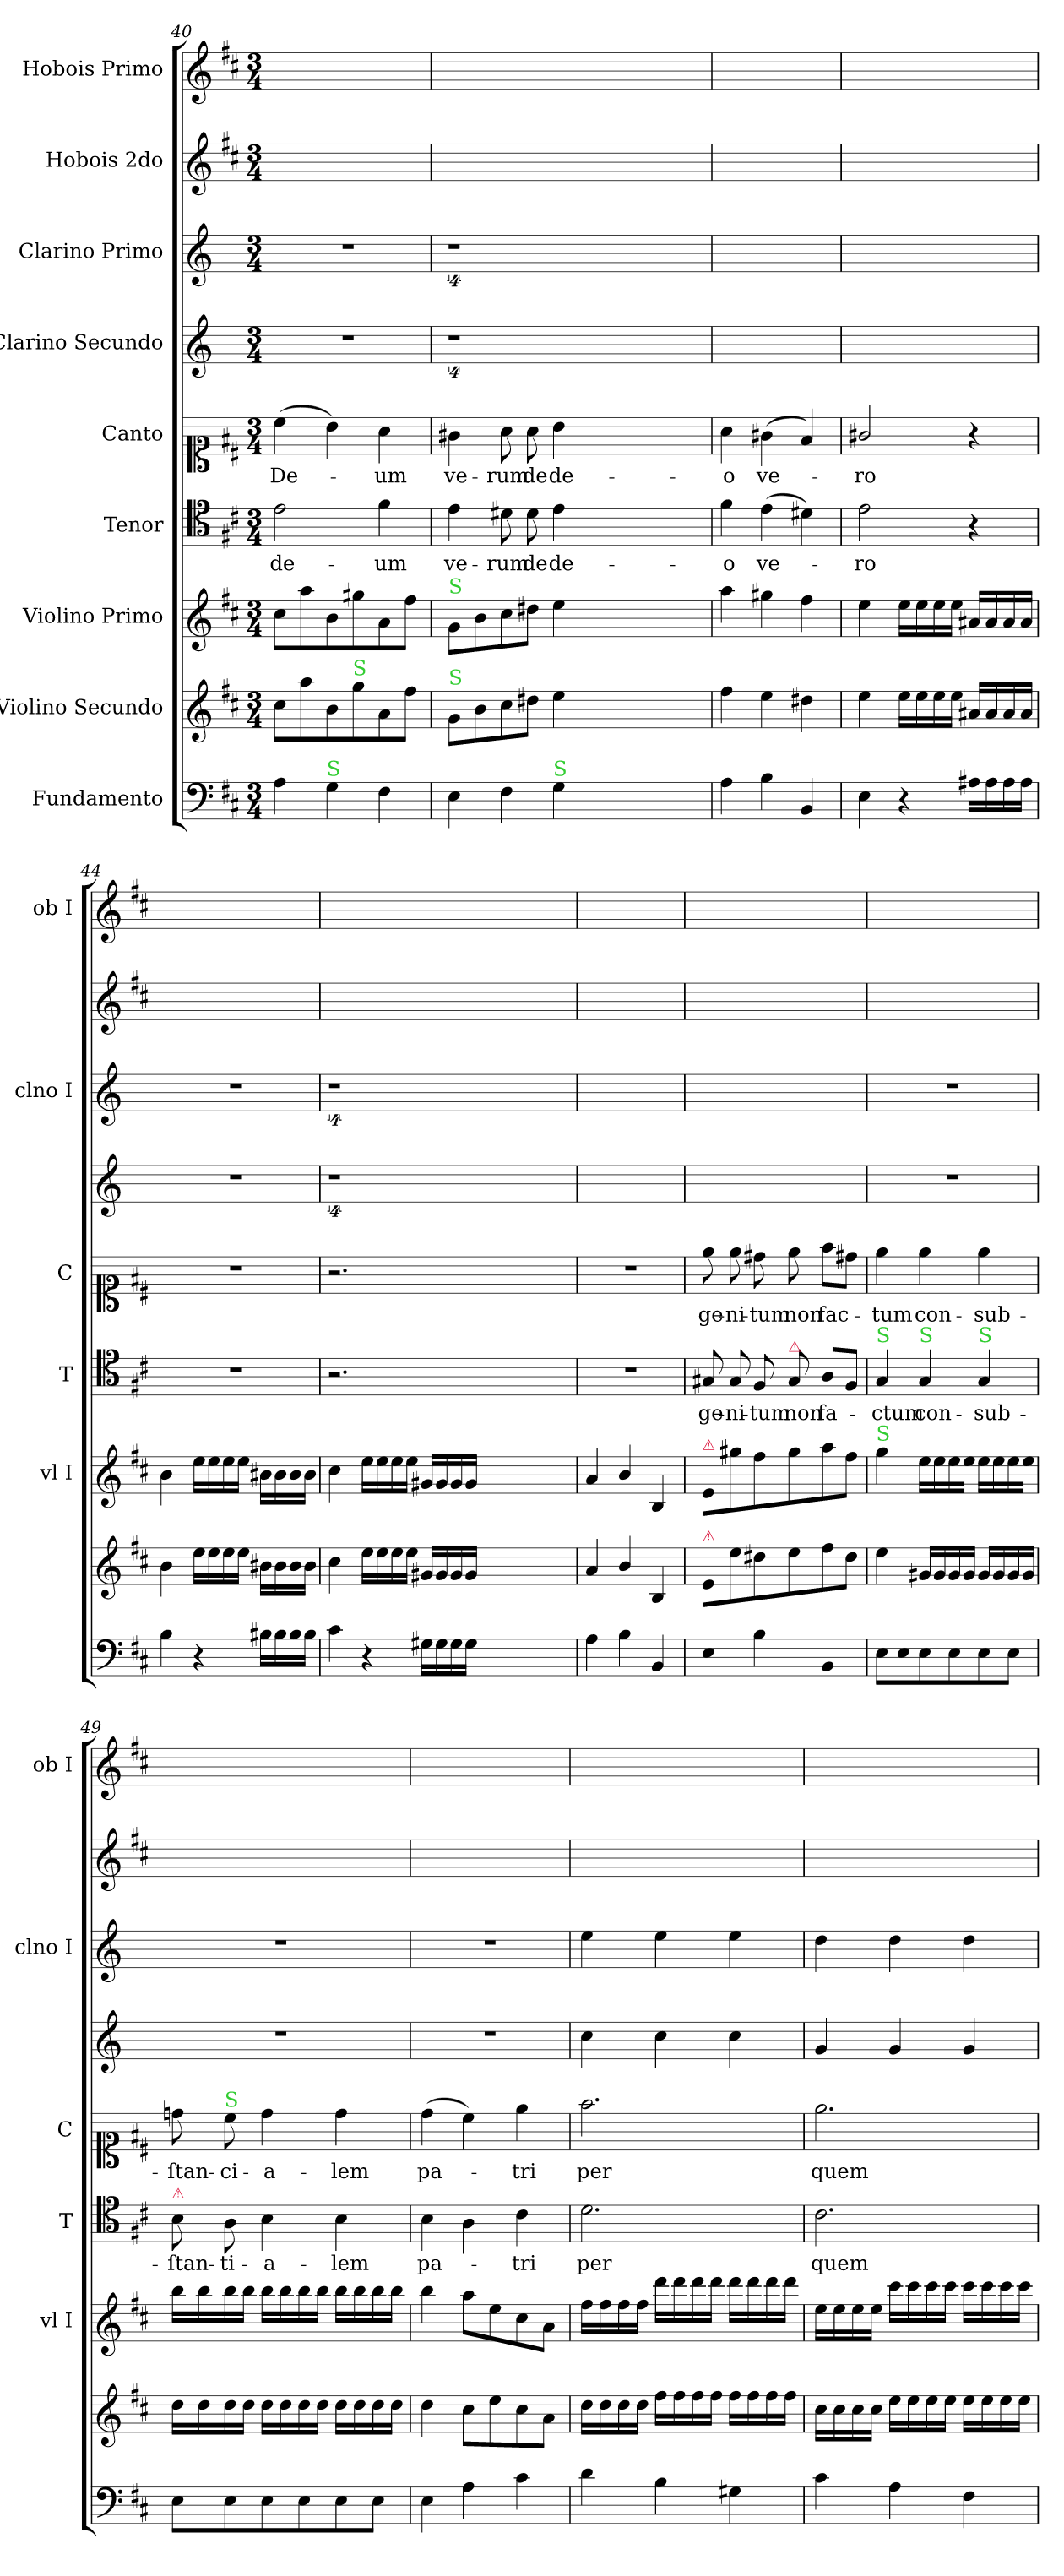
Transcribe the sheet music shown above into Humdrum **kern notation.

**kern	**kern	**kern	**kern	**text	**kern	**text	**kern	**kern	**kern	**kern
*part9	*part8	*part7	*part6	*part6	*part5	*part5	*part4	*part3	*part2	*part1
*staff9	*staff8	*staff7	*staff6	*staff6	*staff5	*staff5	*staff4	*staff3	*staff2	*staff1
*I"Fundamento	*I"Violino Secundo	*I"Violino Primo	*I"Tenor	*	*I"Canto	*	*I"Clarino Secundo	*I"Clarino Primo	*I"Hobois 2do	*I"Hobois Primo
*	*	*I'vl I	*I'T	*	*I'C	*	*	*I'clno I	*	*I'ob I
*clefF4	*clefG2	*clefG2	*clefC4	*	*clefC1	*	*clefG2	*clefG2	*clefG2	*clefG2
*	*	*	*	*	*	*	*ITrd-1c-2	*ITrd-1c-2	*	*
*k[f#c#]	*k[f#c#]	*k[f#c#]	*k[f#c#]	*	*k[f#c#]	*	*k[f#c#]	*k[f#c#]	*k[f#c#]	*k[f#c#]
*M3/4	*M3/4	*M3/4	*M3/4	*	*M3/4	*	*M3/4	*M3/4	*M3/4	*M3/4
=40	=40	=40	=40	=40	=40	=40	=40	=40	=40	=40
4A\	8cc#\L	8cc#\L	2e\	de-	(>4cc#\	De-	2.r	2.r	2.ryy	2.ryy
.	8aa\	8aa\	.	.	.	.	.	.	.	.
!LO:TX:a:color=limegreen:t=S	!	!	!	!	!	!	!	!	!	!
4G\	8b\	8b\	.	.	4b\)	.	.	.	.	.
!	!LO:TX:a:color=limegreen:t=S	!	!	!	!	!	!	!	!	!
.	8gg\	8gg#X\	.	.	.	.	.	.	.	.
4F#\	8a\	8a\	4f#\	-um	4a\	-um	.	.	.	.
.	8ff#\J	8ff#\J	.	.	.	.	.	.	.	.
=41	=41	=41	=41	=41	=41	=41	=41	=41	=41	=41
!	!	!LO:TX:a:color=limegreen:t=S	!	!	!	!	!	!	!	!
!	!LO:TX:a:color=limegreen:t=S	!	!	!	!	!	!	!	!	!
4E\	8g\L	8g\L	4e\	ve-	4g#X\	ve-	4%9r	4%9r	2.ryy	2.ryy
.	8b\	8b\	.	.	.	.	.	.	.	.
4F#\	8cc#\	8cc#\	8d#X\	-rum	8a\	-rum	.	.	.	.
.	8dd#X\J	8dd#X\J	8d#\	de	8a\	de	.	.	.	.
!LO:TX:a:color=limegreen:t=S	!	!	!	!	!	!	!	!	!	!
4G\	4ee\	4ee\	4e\	de-	4b\	de-	.	.	.	.
1.ryy	1.ryy	1.ryy	1.ryy	.	1.ryy	.	.	.	1.ryy	1.ryy
=42	=42	=42	=42	=42	=42	=42	=42	=42	=42	=42
4A\	4ff#\	4aa\	4f#\	-o	4a\	-o	2.ryy	2.ryy	2.ryy	2.ryy
4B\	4ee\	4gg#X\	(>4e\	ve-	(>4g#X\	ve-	.	.	.	.
4BB/	4dd#X\	4ff#\	4d#X\)	.	4f#/)	.	.	.	.	.
=43	=43	=43	=43	=43	=43	=43	=43	=43	=43	=43
4E\	4ee\	4ee\	2e\	-ro	2g#X/	-ro	2.ryy	2.ryy	2.ryy	2.ryy
4r	16ee\LL	16ee\LL	.	.	.	.	.	.	.	.
.	16ee\	16ee\	.	.	.	.	.	.	.	.
.	16ee\	16ee\	.	.	.	.	.	.	.	.
.	16ee\JJ	16ee\JJ	.	.	.	.	.	.	.	.
16A#X\LL	16a#X/LL	16a#X/LL	4r	.	4r	.	.	.	.	.
16A#\	16a#/	16a#/	.	.	.	.	.	.	.	.
16A#\	16a#/	16a#/	.	.	.	.	.	.	.	.
16A#\JJ	16a#/JJ	16a#/JJ	.	.	.	.	.	.	.	.
=44	=44	=44	=44	=44	=44	=44	=44	=44	=44	=44
4B\	4b\	4b\	2.r	.	2.r	.	2.r	2.r	2.ryy	2.ryy
4r	16ee\LL	16ee\LL	.	.	.	.	.	.	.	.
.	16ee\	16ee\	.	.	.	.	.	.	.	.
.	16ee\	16ee\	.	.	.	.	.	.	.	.
.	16ee\JJ	16ee\JJ	.	.	.	.	.	.	.	.
16B#X\LL	16b#X\LL	16b#X\LL	.	.	.	.	.	.	.	.
16B#\	16b#\	16b#\	.	.	.	.	.	.	.	.
16B#\	16b#\	16b#\	.	.	.	.	.	.	.	.
16B#\JJ	16b#\JJ	16b#\JJ	.	.	.	.	.	.	.	.
=45	=45	=45	=45	=45	=45	=45	=45	=45	=45	=45
4c#\	4cc#\	4cc#\	2.r	.	2.r	.	4%9r	4%9r	2.ryy	2.ryy
4r	16ee\LL	16ee\LL	.	.	.	.	.	.	.	.
.	16ee\	16ee\	.	.	.	.	.	.	.	.
.	16ee\	16ee\	.	.	.	.	.	.	.	.
.	16ee\JJ	16ee\JJ	.	.	.	.	.	.	.	.
16G#X\LL	16g#X/LL	16g#X/LL	.	.	.	.	.	.	.	.
16G#\	16g#/	16g#/	.	.	.	.	.	.	.	.
16G#\	16g#/	16g#/	.	.	.	.	.	.	.	.
16G#\JJ	16g#/JJ	16g#/JJ	.	.	.	.	.	.	.	.
1.ryy	1.ryy	1.ryy	1.ryy	.	1.ryy	.	.	.	1.ryy	1.ryy
=46	=46	=46	=46	=46	=46	=46	=46	=46	=46	=46
4A\	4a/	4a/	2.r	.	2.r	.	2.ryy	2.ryy	2.ryy	2.ryy
4B\	4b/	4b/	.	.	.	.	.	.	.	.
4BB/	4B/	4B/	.	.	.	.	.	.	.	.
=47	=47	=47	=47	=47	=47	=47	=47	=47	=47	=47
!	!	!LO:TX:a:color=crimson:t=⚠	!	!	!	!	!	!	!	!
!	!LO:TX:a:color=crimson:t=⚠	!	!	!	!	!	!	!	!	!
4E\	8e/L	8e/L	8G#X/	ge-	8ee\	ge-	2.ryy	2.ryy	2.ryy	2.ryy
.	8ee\	8gg#X\	8G#/	-ni-	8ee\	-ni-	.	.	.	.
4B\	8dd#X\	8ff#\	8F#/	-tum	8dd#X\	-tum	.	.	.	.
!	!	!	!LO:TX:a:color=crimson:t=⚠	!	!	!	!	!	!	!
.	8ee\	8gg#\	8G#/	non	8ee\	non	.	.	.	.
4BB/	8ff#\	8aa\	8A/L	fa-	8ff#\L	fac-	.	.	.	.
.	8dd#\J	8ff#\J	8F#/J	.	8dd#X\J	.	.	.	.	.
=48	=48	=48	=48	=48	=48	=48	=48	=48	=48	=48
!	!	!	!LO:TX:a:color=limegreen:t=S	!	!	!	!	!	!	!
!	!	!LO:TX:a:color=limegreen:t=S	!	!	!	!	!	!	!	!
8E\L	4ee\	4gg\	4G/	-ctum	4ee\	-tum	2.r	2.r	2.ryy	2.ryy
8E\	.	.	.	.	.	.	.	.	.	.
!	!	!	!LO:TX:a:color=limegreen:t=S	!	!	!	!	!	!	!
8E\	16g#X/LL	16ee\LL	4G/	con-	4ee\	con-	.	.	.	.
.	16g#/	16ee\	.	.	.	.	.	.	.	.
8E\	16g#/	16ee\	.	.	.	.	.	.	.	.
.	16g#/JJ	16ee\JJ	.	.	.	.	.	.	.	.
!	!	!	!LO:TX:a:color=limegreen:t=S	!	!	!	!	!	!	!
8E\	16g#/LL	16ee\LL	4G/	-sub-	4ee\	-sub-	.	.	.	.
.	16g#/	16ee\	.	.	.	.	.	.	.	.
8E\J	16g#/	16ee\	.	.	.	.	.	.	.	.
.	16g#/JJ	16ee\JJ	.	.	.	.	.	.	.	.
=49	=49	=49	=49	=49	=49	=49	=49	=49	=49	=49
!	!	!	!LO:TX:a:color=crimson:t=⚠	!	!	!	!	!	!	!
8E\L	16dd\LL	16bb\LL	8B\	-ſtan-	8ddn\	-ſtan-	2.r	2.r	2.ryy	2.ryy
.	16dd\	16bb\	.	.	.	.	.	.	.	.
!	!	!	!	!	!LO:TX:a:color=limegreen:t=S	!	!	!	!	!
8E\	16dd\	16bb\	8A\	-ti-	8cc#\	-ci-	.	.	.	.
.	16dd\JJ	16bb\JJ	.	.	.	.	.	.	.	.
8E\	16dd\LL	16bb\LL	4B\	-a-	4dd\	-a-	.	.	.	.
.	16dd\	16bb\	.	.	.	.	.	.	.	.
8E\	16dd\	16bb\	.	.	.	.	.	.	.	.
.	16dd\JJ	16bb\JJ	.	.	.	.	.	.	.	.
8E\	16dd\LL	16bb\LL	4B\	-lem	4dd\	-lem	.	.	.	.
.	16dd\	16bb\	.	.	.	.	.	.	.	.
8E\J	16dd\	16bb\	.	.	.	.	.	.	.	.
.	16dd\JJ	16bb\JJ	.	.	.	.	.	.	.	.
=50	=50	=50	=50	=50	=50	=50	=50	=50	=50	=50
4E\	4dd\	4bb\	4B\	pa-	(>4dd\	pa-	2.r	2.r	2.ryy	2.ryy
4A\	8cc#\L	8aa\L	4A\	.	4cc#\)	.	.	.	.	.
.	8ee\	8ee\	.	.	.	.	.	.	.	.
4c#\	8cc#\	8cc#\	4c#\	-tri	4ee\	-tri	.	.	.	.
.	8a\J	8a\J	.	.	.	.	.	.	.	.
=51	=51	=51	=51	=51	=51	=51	=51	=51	=51	=51
4d\	16dd\LL	16ff#\LL	2.d\	per	2.ff#\	per	4dd\	4ff#\	2.ryy	2.ryy
.	16dd\	16ff#\	.	.	.	.	.	.	.	.
.	16dd\	16ff#\	.	.	.	.	.	.	.	.
.	16dd\JJ	16ff#\JJ	.	.	.	.	.	.	.	.
4B\	16ff#\LL	16ddd\LL	.	.	.	.	4dd\	4ff#\	.	.
.	16ff#\	16ddd\	.	.	.	.	.	.	.	.
.	16ff#\	16ddd\	.	.	.	.	.	.	.	.
.	16ff#\JJ	16ddd\JJ	.	.	.	.	.	.	.	.
4G#X\	16ff#\LL	16ddd\LL	.	.	.	.	4dd\	4ff#\	.	.
.	16ff#\	16ddd\	.	.	.	.	.	.	.	.
.	16ff#\	16ddd\	.	.	.	.	.	.	.	.
.	16ff#\JJ	16ddd\JJ	.	.	.	.	.	.	.	.
=52	=52	=52	=52	=52	=52	=52	=52	=52	=52	=52
4c#\	16cc#\LL	16ee\LL	2.c#\	quem	2.ee\	quem	4a/	4ee\	2.ryy	2.ryy
.	16cc#\	16ee\	.	.	.	.	.	.	.	.
.	16cc#\	16ee\	.	.	.	.	.	.	.	.
.	16cc#\JJ	16ee\JJ	.	.	.	.	.	.	.	.
4A\	16ee\LL	16ccc#\LL	.	.	.	.	4a/	4ee\	.	.
.	16ee\	16ccc#\	.	.	.	.	.	.	.	.
.	16ee\	16ccc#\	.	.	.	.	.	.	.	.
.	16ee\JJ	16ccc#\JJ	.	.	.	.	.	.	.	.
4F#\	16ee\LL	16ccc#\LL	.	.	.	.	4a/	4ee\	.	.
.	16ee\	16ccc#\	.	.	.	.	.	.	.	.
.	16ee\	16ccc#\	.	.	.	.	.	.	.	.
.	16ee\JJ	16ccc#\JJ	.	.	.	.	.	.	.	.
=	=	=	=	=	=	=	=	=	=	=
*-	*-	*-	*-	*-	*-	*-	*-	*-	*-	*-
